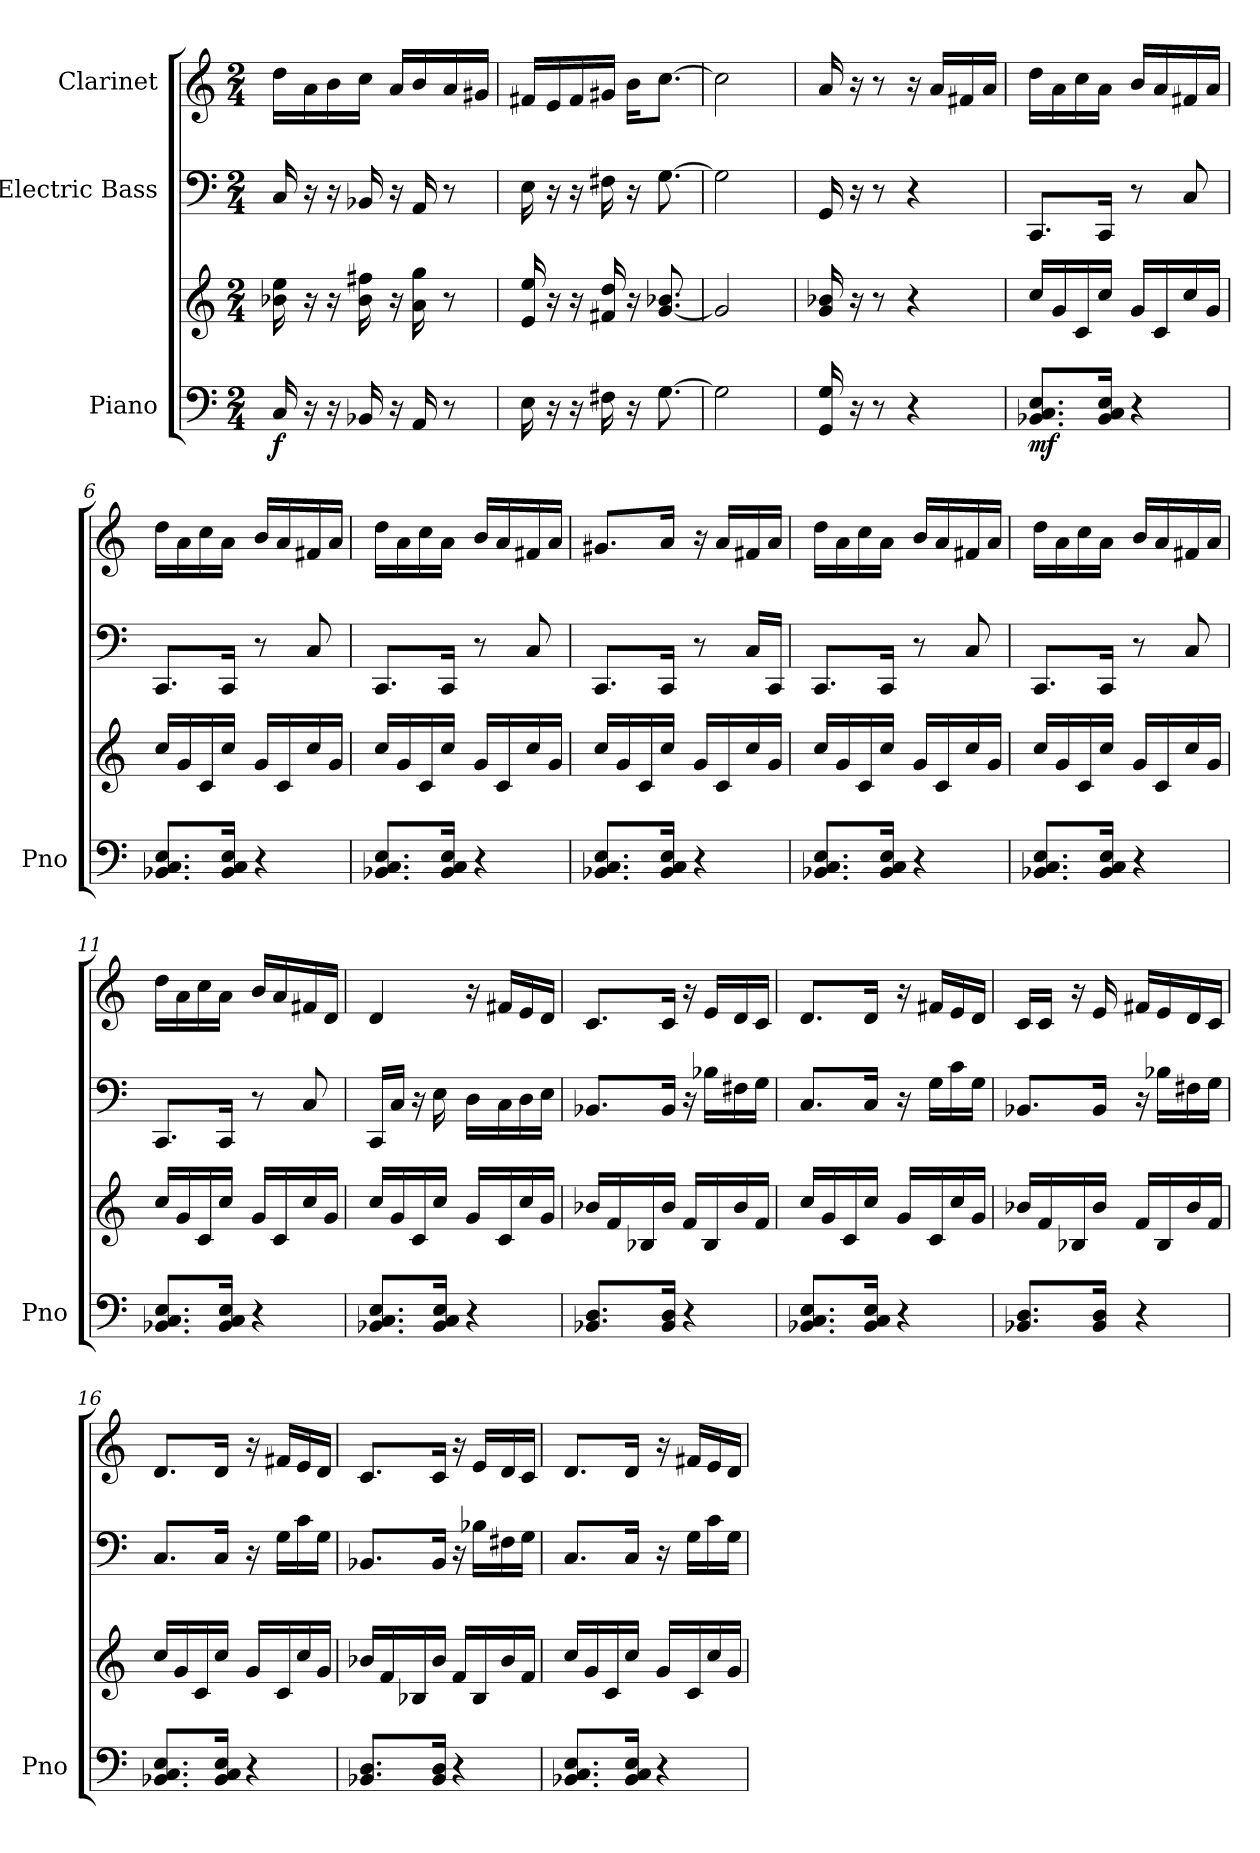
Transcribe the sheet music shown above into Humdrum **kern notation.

**kern	**kern	**dynam	**kern	**kern
*part3	*part3	*part3	*part2	*part1
*staff4	*staff3	*staff3/4	*staff2	*staff1
*I"Piano	*	*	*I"Electric Bass	*I"Clarinet
*I'Pno	*	*	*	*
*clefF4	*clefG2	*	*clefF4	*clefG2
*	*	*	*ITrd7c12	*ITrd1c2
*k[]	*k[]	*	*k[]	*k[b-e-]
*M2/4	*M2/4	*	*M2/4	*M2/4
*MM100	*MM100	*	*MM100	*MM100
=1	=1	=1	=1	=1
!	!	!LO:DY:b=2	!	!
16C/	16b-X\ 16ee\	f	16CC/	16cc\LL
16r	16r	.	16r	16g\
16r	16r	.	16r	16a\
16BB-X/	16b-\ 16ff#X\	.	16BBB-X/	16b-\JJ
16r	16r	.	16r	16g/LL
16AA/	16a\ 16gg\	.	16AAA/	16a/
8r	8r	.	8r	16g/
.	.	.	.	16f#X/JJ
=2	=2	=2	=2	=2
16E\	16e/ 16ee/	.	16EE\	16en/LL
16r	16r	.	16r	16d/
16r	16r	.	16r	16e/
16F#X\	16f#X/ 16dd/	.	16FF#X\	16f#X/JJ
16r	16r	.	16r	16a\KL
[8.G\	[8.g/ 8.b-X/	.	[8.GG\	[8.b-\J
=3	=3	=3	=3	=3
2G\]	2g/]	.	2GG\]	2b-\]
=4	=4	=4	=4	=4
16GG/ 16G/	16g/ 16b-X/	.	16GGG/	16g/
16r	16r	.	16r	16r
8r	8r	.	8r	8r
4r	4r	.	4r	16r
.	.	.	.	16g/LL
.	.	.	.	16en/
.	.	.	.	16g/JJ
!!LO:LB:g=z
=5	=5	=5	=5	=5
!	!	!LO:DY:b=2	!	!
8.BB-X/ 8.C/ 8.E/L	16cc/LL	mf	8.CCC/L	16cc\LL
.	16g/	.	.	16g\
.	16c/	.	.	16b-\
16BB-/ 16C/ 16E/Jk	16cc/JJ	.	16CCC/Jk	16g\JJ
4r	16g/LL	.	8r	16a/LL
.	16c/	.	.	16g/
.	16cc/	.	8CC/	16en/
.	16g/JJ	.	.	16g/JJ
=6	=6	=6	=6	=6
8.BB-X/ 8.C/ 8.E/L	16cc/LL	.	8.CCC/L	16cc\LL
.	16g/	.	.	16g\
.	16c/	.	.	16b-\
16BB-/ 16C/ 16E/Jk	16cc/JJ	.	16CCC/Jk	16g\JJ
4r	16g/LL	.	8r	16a/LL
.	16c/	.	.	16g/
.	16cc/	.	8CC/	16en/
.	16g/JJ	.	.	16g/JJ
=7	=7	=7	=7	=7
8.BB-X/ 8.C/ 8.E/L	16cc/LL	.	8.CCC/L	16cc\LL
.	16g/	.	.	16g\
.	16c/	.	.	16b-\
16BB-/ 16C/ 16E/Jk	16cc/JJ	.	16CCC/Jk	16g\JJ
4r	16g/LL	.	8r	16a/LL
.	16c/	.	.	16g/
.	16cc/	.	8CC/	16en/
.	16g/JJ	.	.	16g/JJ
=8	=8	=8	=8	=8
8.BB-X/ 8.C/ 8.E/L	16cc/LL	.	8.CCC/L	8.f#X/L
.	16g/	.	.	.
.	16c/	.	.	.
16BB-/ 16C/ 16E/Jk	16cc/JJ	.	16CCC/Jk	16g/Jk
4r	16g/LL	.	8r	16r
.	16c/	.	.	16g/LL
.	16cc/	.	16CC/LL	16en/
.	16g/JJ	.	16CCC/JJ	16g/JJ
!!LO:PB:g=z
=9	=9	=9	=9	=9
8.BB-X/ 8.C/ 8.E/L	16cc/LL	.	8.CCC/L	16cc\LL
.	16g/	.	.	16g\
.	16c/	.	.	16b-\
16BB-/ 16C/ 16E/Jk	16cc/JJ	.	16CCC/Jk	16g\JJ
4r	16g/LL	.	8r	16a/LL
.	16c/	.	.	16g/
.	16cc/	.	8CC/	16en/
.	16g/JJ	.	.	16g/JJ
=10	=10	=10	=10	=10
8.BB-X/ 8.C/ 8.E/L	16cc/LL	.	8.CCC/L	16cc\LL
.	16g/	.	.	16g\
.	16c/	.	.	16b-\
16BB-/ 16C/ 16E/Jk	16cc/JJ	.	16CCC/Jk	16g\JJ
4r	16g/LL	.	8r	16a/LL
.	16c/	.	.	16g/
.	16cc/	.	8CC/	16en/
.	16g/JJ	.	.	16g/JJ
=11	=11	=11	=11	=11
8.BB-X/ 8.C/ 8.E/L	16cc/LL	.	8.CCC/L	16cc\LL
.	16g/	.	.	16g\
.	16c/	.	.	16b-\
16BB-/ 16C/ 16E/Jk	16cc/JJ	.	16CCC/Jk	16g\JJ
4r	16g/LL	.	8r	16a/LL
.	16c/	.	.	16g/
.	16cc/	.	8CC/	16en/
.	16g/JJ	.	.	16c/JJ
=12	=12	=12	=12	=12
8.BB-X/ 8.C/ 8.E/L	16cc/LL	.	16CCC/LL	4c/
.	16g/	.	16CC/JJ	.
.	16c/	.	16r	.
16BB-/ 16C/ 16E/Jk	16cc/JJ	.	16EE\	.
4r	16g/LL	.	16DD\LL	16r
.	16c/	.	16CC\	16en/LL
.	16cc/	.	16DD\	16d/
.	16g/JJ	.	16EE\JJ	16c/JJ
!!LO:LB:g=z
=13	=13	=13	=13	=13
8.BB-X/ 8.D/L	16b-X/LL	.	8.BBB-X/L	8.B-/L
.	16f/	.	.	.
.	16B-X/	.	.	.
16BB-/ 16D/Jk	16b-/JJ	.	16BBB-/Jk	16B-/Jk
4r	16f/LL	.	16r	16r
.	16B-/	.	16BB-X\LL	16d/LL
.	16b-/	.	16FF#X\	16c/
.	16f/JJ	.	16GG\JJ	16B-/JJ
=14	=14	=14	=14	=14
8.BB-X/ 8.C/ 8.E/L	16cc/LL	.	8.CC/L	8.c/L
.	16g/	.	.	.
.	16c/	.	.	.
16BB-/ 16C/ 16E/Jk	16cc/JJ	.	16CC/Jk	16c/Jk
4r	16g/LL	.	16r	16r
.	16c/	.	16GG\LL	16en/LL
.	16cc/	.	16C\	16d/
.	16g/JJ	.	16GG\JJ	16c/JJ
=15	=15	=15	=15	=15
8.BB-X/ 8.D/L	16b-X/LL	.	8.BBB-X/L	16B-/LL
.	16f/	.	.	16B-/JJ
.	16B-X/	.	.	16r
16BB-/ 16D/Jk	16b-/JJ	.	16BBB-/Jk	16d/
4r	16f/LL	.	16r	16en/LL
.	16B-/	.	16BB-X\LL	16d/
.	16b-/	.	16FF#X\	16c/
.	16f/JJ	.	16GG\JJ	16B-/JJ
=16	=16	=16	=16	=16
8.BB-X/ 8.C/ 8.E/L	16cc/LL	.	8.CC/L	8.c/L
.	16g/	.	.	.
.	16c/	.	.	.
16BB-/ 16C/ 16E/Jk	16cc/JJ	.	16CC/Jk	16c/Jk
4r	16g/LL	.	16r	16r
.	16c/	.	16GG\LL	16en/LL
.	16cc/	.	16C\	16d/
.	16g/JJ	.	16GG\JJ	16c/JJ
!!LO:LB:g=z
=17	=17	=17	=17	=17
8.BB-X/ 8.D/L	16b-X/LL	.	8.BBB-X/L	8.B-/L
.	16f/	.	.	.
.	16B-X/	.	.	.
16BB-/ 16D/Jk	16b-/JJ	.	16BBB-/Jk	16B-/Jk
4r	16f/LL	.	16r	16r
.	16B-/	.	16BB-X\LL	16d/LL
.	16b-/	.	16FF#X\	16c/
.	16f/JJ	.	16GG\JJ	16B-/JJ
=18	=18	=18	=18	=18
8.BB-X/ 8.C/ 8.E/L	16cc/LL	.	8.CC/L	8.c/L
.	16g/	.	.	.
.	16c/	.	.	.
16BB-/ 16C/ 16E/Jk	16cc/JJ	.	16CC/Jk	16c/Jk
4r	16g/LL	.	16r	16r
.	16c/	.	16GG\LL	16en/LL
.	16cc/	.	16C\	16d/
.	16g/JJ	.	16GG\JJ	16c/JJ
=	=	=	=	=
*-	*-	*-	*-	*-
